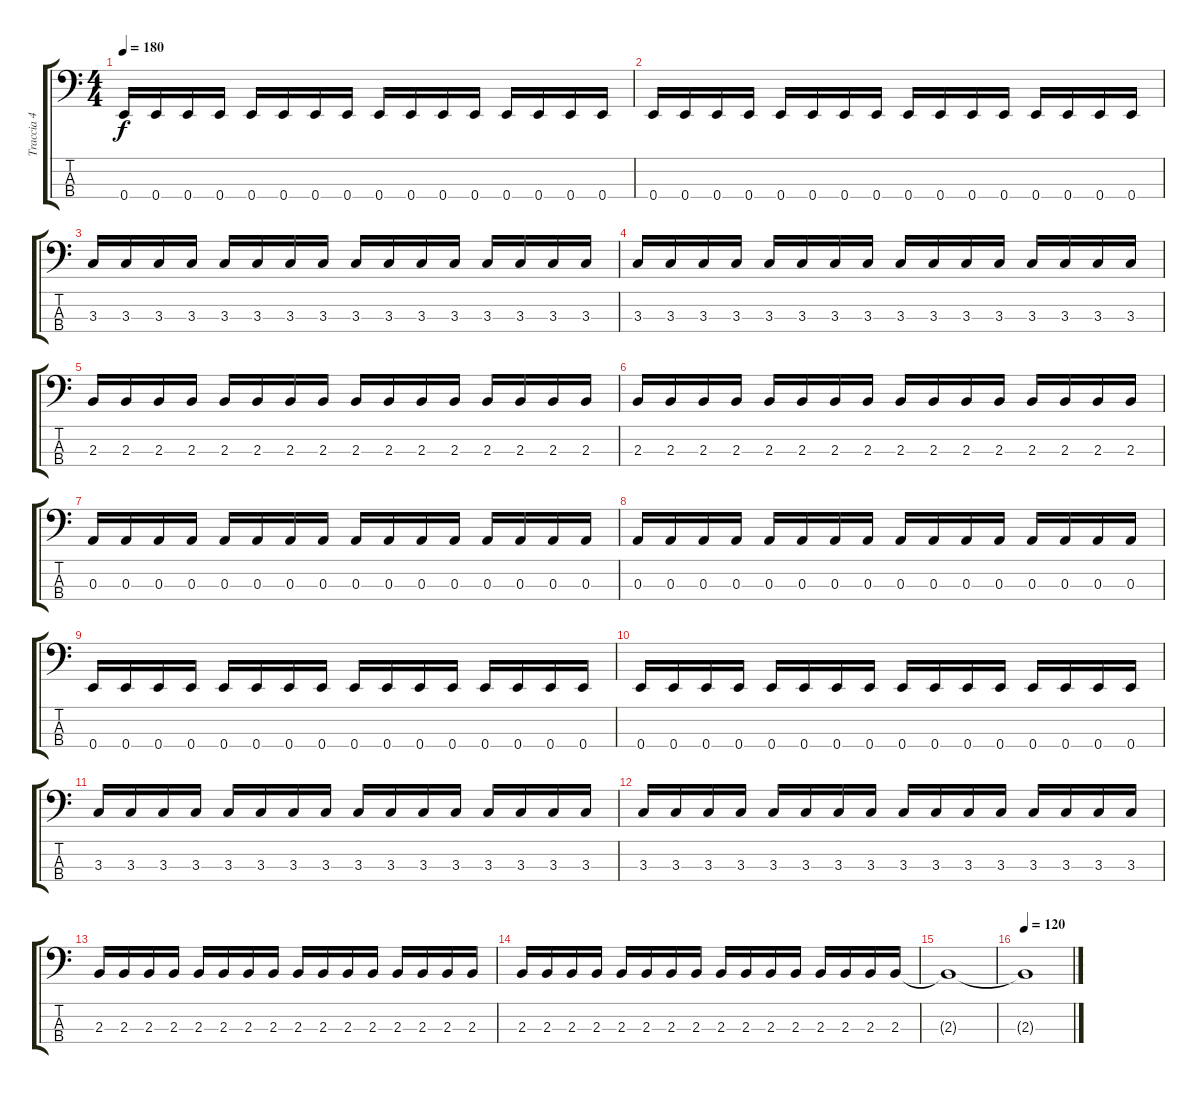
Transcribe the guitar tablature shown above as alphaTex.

\track ("Traccia 4" "Traccia 4") {instrument electricbassfinger}
\staff {score tabs}
\tuning (G2 D2 A1 E1) {hide}
\ts (4 4)
\tempo 180
\clef f4
\ks c
0.4.16{dy f} 0.4.16 0.4.16 0.4.16 0.4.16 0.4.16 0.4.16 0.4.16 0.4.16 0.4.16 0.4.16 0.4.16 0.4.16 0.4.16 0.4.16 0.4.16 |
0.4.16 0.4.16 0.4.16 0.4.16 0.4.16 0.4.16 0.4.16 0.4.16 0.4.16 0.4.16 0.4.16 0.4.16 0.4.16 0.4.16 0.4.16 0.4.16 |
3.3.16 3.3.16 3.3.16 3.3.16 3.3.16 3.3.16 3.3.16 3.3.16 3.3.16 3.3.16 3.3.16 3.3.16 3.3.16 3.3.16 3.3.16 3.3.16 |
3.3.16 3.3.16 3.3.16 3.3.16 3.3.16 3.3.16 3.3.16 3.3.16 3.3.16 3.3.16 3.3.16 3.3.16 3.3.16 3.3.16 3.3.16 3.3.16 |
2.3.16 2.3.16 2.3.16 2.3.16 2.3.16 2.3.16 2.3.16 2.3.16 2.3.16 2.3.16 2.3.16 2.3.16 2.3.16 2.3.16 2.3.16 2.3.16 |
2.3.16 2.3.16 2.3.16 2.3.16 2.3.16 2.3.16 2.3.16 2.3.16 2.3.16 2.3.16 2.3.16 2.3.16 2.3.16 2.3.16 2.3.16 2.3.16 |
0.3.16 0.3.16 0.3.16 0.3.16 0.3.16 0.3.16 0.3.16 0.3.16 0.3.16 0.3.16 0.3.16 0.3.16 0.3.16 0.3.16 0.3.16 0.3.16 |
0.3.16 0.3.16 0.3.16 0.3.16 0.3.16 0.3.16 0.3.16 0.3.16 0.3.16 0.3.16 0.3.16 0.3.16 0.3.16 0.3.16 0.3.16 0.3.16 |
0.4.16 0.4.16 0.4.16 0.4.16 0.4.16 0.4.16 0.4.16 0.4.16 0.4.16 0.4.16 0.4.16 0.4.16 0.4.16 0.4.16 0.4.16 0.4.16 |
0.4.16 0.4.16 0.4.16 0.4.16 0.4.16 0.4.16 0.4.16 0.4.16 0.4.16 0.4.16 0.4.16 0.4.16 0.4.16 0.4.16 0.4.16 0.4.16 |
3.3.16 3.3.16 3.3.16 3.3.16 3.3.16 3.3.16 3.3.16 3.3.16 3.3.16 3.3.16 3.3.16 3.3.16 3.3.16 3.3.16 3.3.16 3.3.16 |
3.3.16 3.3.16 3.3.16 3.3.16 3.3.16 3.3.16 3.3.16 3.3.16 3.3.16 3.3.16 3.3.16 3.3.16 3.3.16 3.3.16 3.3.16 3.3.16 |
2.3.16 2.3.16 2.3.16 2.3.16 2.3.16 2.3.16 2.3.16 2.3.16 2.3.16 2.3.16 2.3.16 2.3.16 2.3.16 2.3.16 2.3.16 2.3.16 |
2.3.16 2.3.16 2.3.16 2.3.16 2.3.16 2.3.16 2.3.16 2.3.16 2.3.16 2.3.16 2.3.16 2.3.16 2.3.16 2.3.16 2.3.16 2.3.16 |
2.3{t}.1 |
\tempo 120
2.3{t}.1
